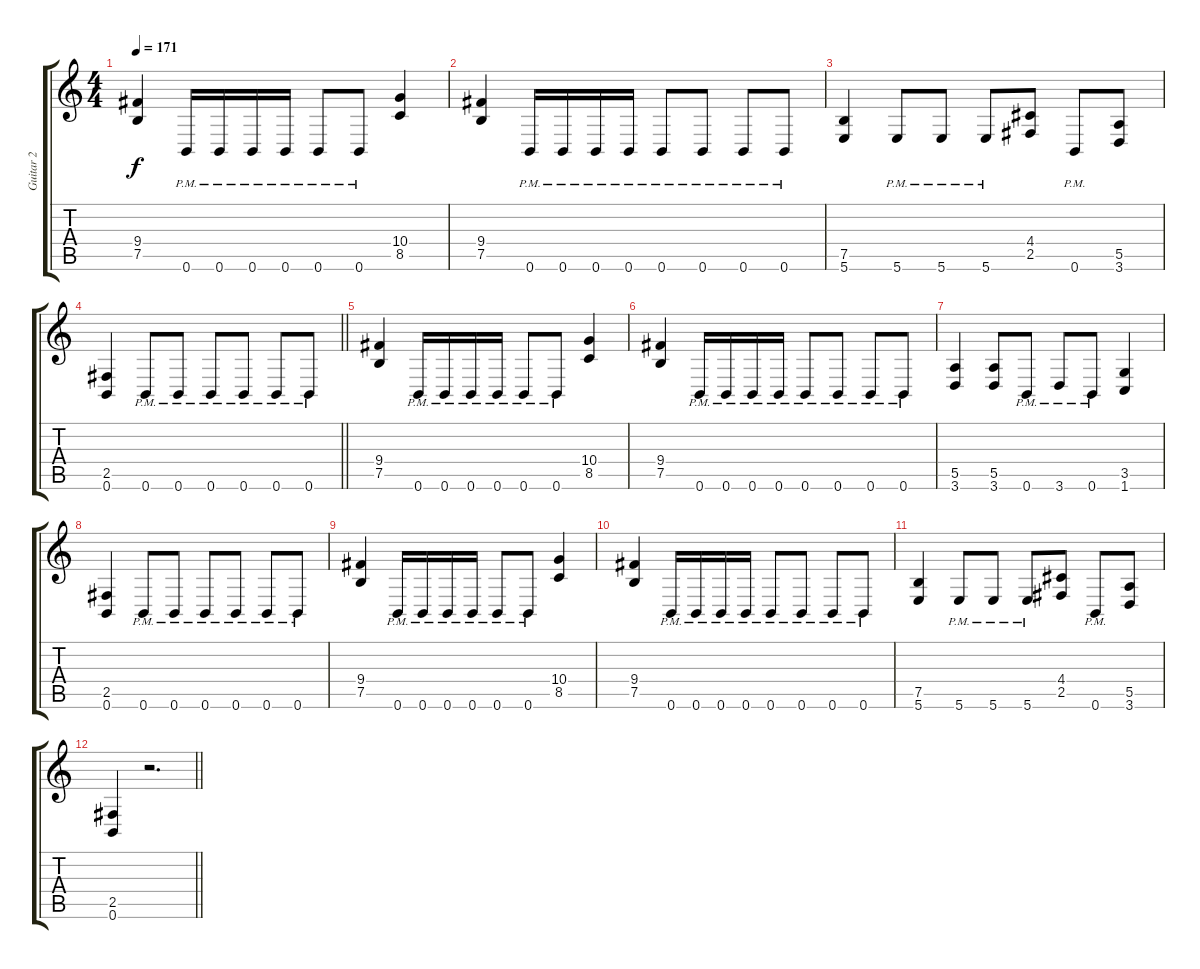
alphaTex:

\track ("Guitar 2" "Guitar 2") {instrument distortionguitar}
\staff {score tabs}
\tuning (B3 Gb3 D3 A2 E2 B1) {hide}
\ts (4 4)
\tempo 171
\clef g2
\ks c
(9.4 7.5).4{dy f} 0.6{pm}.16 0.6{pm}.16 0.6{pm}.16 0.6{pm}.16 0.6{pm}.8 0.6{pm}.8 (10.4 8.5).4 |
(9.4 7.5).4 0.6{pm}.16 0.6{pm}.16 0.6{pm}.16 0.6{pm}.16 0.6{pm}.8 0.6{pm}.8 0.6{pm}.8 0.6{pm}.8 |
(7.5 5.6).4 5.6{pm}.8 5.6{pm}.8 5.6{pm}.8 (4.4 2.5).8 0.6{pm}.8 (5.5 3.6).8 |
\barLineRight lightlight
(2.5 0.6).4 0.6{pm}.8 0.6{pm}.8 0.6{pm}.8 0.6{pm}.8 0.6{pm}.8 0.6{pm}.8 |
(9.4 7.5).4 0.6{pm}.16 0.6{pm}.16 0.6{pm}.16 0.6{pm}.16 0.6{pm}.8 0.6{pm}.8 (10.4 8.5).4 |
(9.4 7.5).4 0.6{pm}.16 0.6{pm}.16 0.6{pm}.16 0.6{pm}.16 0.6{pm}.8 0.6{pm}.8 0.6{pm}.8 0.6{pm}.8 |
(5.5 3.6).4 (5.5 3.6).8 0.6{pm}.8 3.6{pm}.8 0.6{pm}.8 (3.5 1.6).4 |
(2.5 0.6).4 0.6{pm}.8 0.6{pm}.8 0.6{pm}.8 0.6{pm}.8 0.6{pm}.8 0.6{pm}.8 |
(9.4 7.5).4 0.6{pm}.16 0.6{pm}.16 0.6{pm}.16 0.6{pm}.16 0.6{pm}.8 0.6{pm}.8 (10.4 8.5).4 |
(9.4 7.5).4 0.6{pm}.16 0.6{pm}.16 0.6{pm}.16 0.6{pm}.16 0.6{pm}.8 0.6{pm}.8 0.6{pm}.8 0.6{pm}.8 |
(7.5 5.6).4 5.6{pm}.8 5.6{pm}.8 5.6{pm}.8 (4.4 2.5).8 0.6{pm}.8 (5.5 3.6).8 |
\barLineRight lightlight
(2.5 0.6).4 r.2{d}
